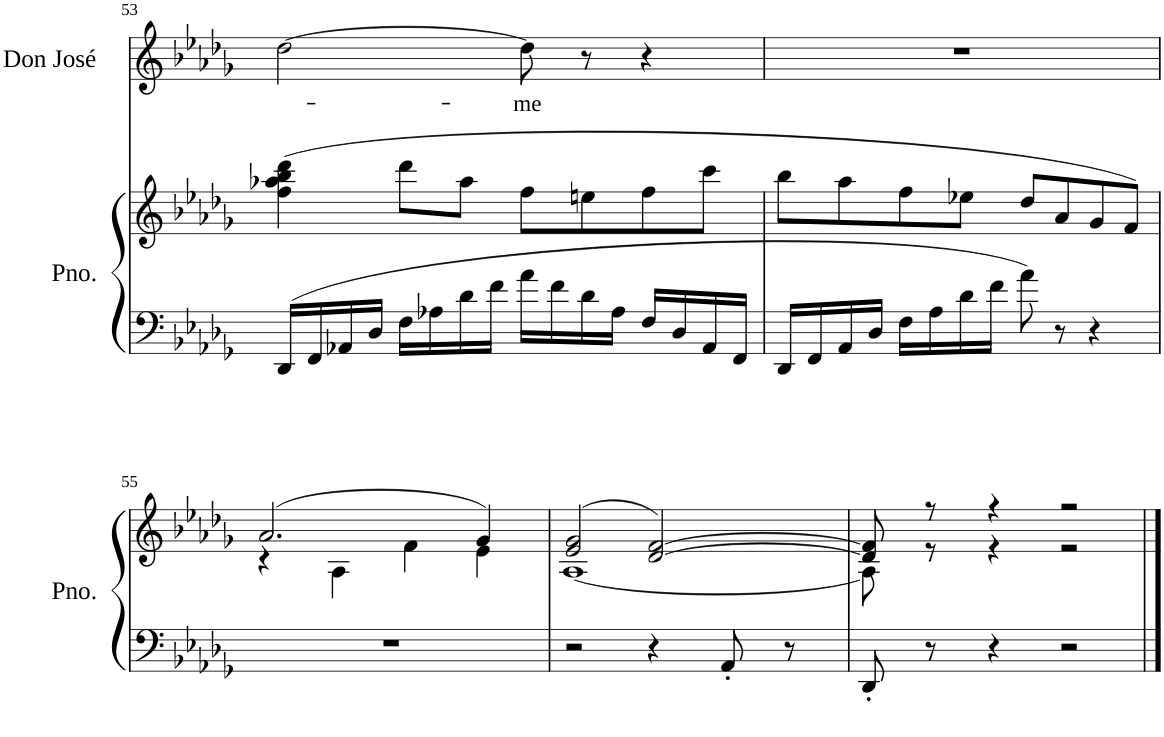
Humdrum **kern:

**kern	**kern	**kern	**text
*part2	*part2	*part1	*part1
*staff3	*staff2	*staff1	*staff1
*I"Piano	*	*I"Don José	*
*I'Pno.	*	*I'Don José	*
!!LO:PB:g=z
*clefF4	*clefG2	*clefG2	*
*k[b-e-a-d-g-]	*k[b-e-a-d-g-]	*k[b-e-a-d-g-]	*
*M4/4	*M4/4	*M4/4	*
*met(c)	*met(c)	*met(c)	*
=53	=53	=53	=53
16DD-/LL	(4ff\ 4aa-X\ 4bb-\ 4ddd-\	[2dd-\	.
16FF/	.	.	.
16AA-X/	.	.	.
16D-/JJ	.	.	.
16F\LL	8ddd-\L	.	.
16A-X\	.	.	.
16d-\	8aa-\J	.	.
16f\JJ	.	.	.
!	!	!	!LO:LY:b
16a-\LL	8ff\L	8dd-\]	-me
16f\	.	.	.
16d-\	8een\	8r	.
16A-\JJ	.	.	.
16F/LL	8ff\	4r	.
16D-/	.	.	.
16AA-/	8ccc\J	.	.
16FF/JJ	.	.	.
=54	=54	=54	=54
16DD-/LL	8bb-\L	1r	.
16FF/	.	.	.
16AA-/	8aa-\	.	.
16D-/JJ	.	.	.
16F\LL	8ff\	.	.
16A-\	.	.	.
16d-\	8ee-X\J	.	.
16f\JJ	.	.	.
8a-\	8dd-/L	.	.
8r	8a-/	.	.
4r	8g-/	.	.
.	8f/J)	.	.
!!LO:LB:g=z
=55	=55	=55	=55
*	*^	*	*
1r	(2.a-/	4r	1r	.
.	.	4A-\	.	.
.	.	4f\	.	.
.	4g-/)	4e-\	.	.
=56	=56	=56	=56	=56
2r	(2e-/ 2g-/	[1A-	1r	.
4r	[2d-/ [2f/)	.	.	.
8AA-'/	.	.	.	.
8r	.	.	.	.
=57	=57	=57	=57	=57
8DD-'/	8d-/] 8f/]	8A-\]	1r	.
8r	8r	8r	.	.
4r	4r	4r	.	.
2r	2r	2r	.	.
*	*v	*v	*	*
==	==	==	==
*-	*-	*-	*-
